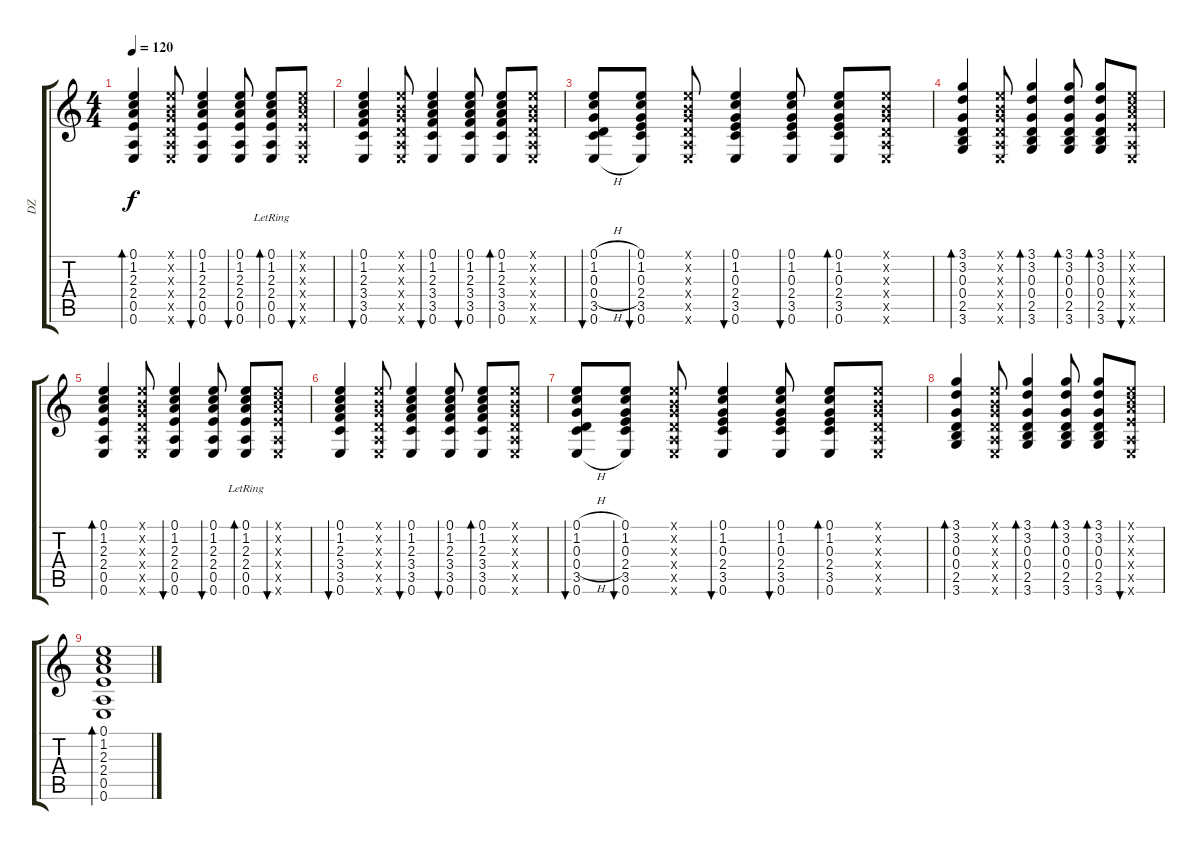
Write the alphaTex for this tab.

\track ("DZ" "DZ") {instrument acousticguitarsteel}
\staff {score tabs}
\tuning (E4 B3 G3 D3 A2 E2) {hide}
\ts (4 4)
\tempo 120
\clef g2
\ks c
(0.1 1.2 2.3 2.4 0.5 0.6).4{bd 60 dy f} (0.1{x} 0.2{x} 0.3{x} 0.4{x} 0.5{x} 0.6{x}).8 (0.1 1.2 2.3 2.4 0.5 0.6).4{bu 30} (0.1 1.2 2.3 2.4 0.5 0.6).8{bu 60} (0.1 1.2 2.3{lr} 2.4 0.5 0.6).8{bd 60} (0.1{x} 1.2{x} 2.3{x} 2.4{x} 0.5{x} 0.6{x}).8{bu 60} |
(0.1 1.2 2.3 3.4 3.5 0.6).4{bu 30} (0.1{x} 0.2{x} 0.3{x} 0.4{x} 0.5{x} 0.6{x}).8 (0.1 1.2 2.3 3.4 3.5 0.6).4{bu 30} (0.1 1.2 2.3 3.4 3.5 0.6).8{bu 30} (0.1 1.2 2.3 3.4 3.5 0.6).8{bd 30} (0.1{x} 0.2{x} 0.3{x} 0.4{x} 0.5{x} 0.6{x}).8 |
(0.1{h} 1.2{h} 0.3 0.4{h} 3.5 0.6{h}).8{bu 30} (0.1 1.2 0.3 2.4 3.5 0.6).8{bu 30} (0.1{x} 0.2{x} 0.3{x} 0.4{x} 0.5{x} 0.6{x}).8 (0.1 1.2 0.3 2.4 3.5 0.6).4{bu 30} (0.1 1.2 0.3 2.4 3.5 0.6).8{bu 30} (0.1 1.2 0.3 2.4 3.5 0.6).8{bd 30} (0.1{x} 0.2{x} 0.3{x} 0.4{x} 0.5{x} 0.6{x}).8 |
(3.1 3.2 0.3 0.4 2.5 3.6).4{bd 60} (0.1{x} 0.2{x} 0.3{x} 0.4{x} 0.5{x} 0.6{x}).8 (3.1 3.2 0.3 0.4 2.5 3.6).4{bd 60} (3.1 3.2 0.3 0.4 2.5 3.6).8{bd 60} (3.1 3.2 0.3 0.4 2.5 3.6).8{bd 60} (0.1{x} 1.2{x} 2.3{x} 2.4{x} 0.5{x} 0.6{x}).8{bu 60} |
(0.1 1.2 2.3 2.4 0.5 0.6).4{bd 60} (0.1{x} 0.2{x} 0.3{x} 0.4{x} 0.5{x} 0.6{x}).8 (0.1 1.2 2.3 2.4 0.5 0.6).4{bu 30} (0.1 1.2 2.3 2.4 0.5 0.6).8{bu 60} (0.1 1.2 2.3{lr} 2.4 0.5 0.6).8{bd 60} (0.1{x} 1.2{x} 2.3{x} 2.4{x} 0.5{x} 0.6{x}).8{bu 60} |
(0.1 1.2 2.3 3.4 3.5 0.6).4{bu 30} (0.1{x} 0.2{x} 0.3{x} 0.4{x} 0.5{x} 0.6{x}).8 (0.1 1.2 2.3 3.4 3.5 0.6).4{bu 30} (0.1 1.2 2.3 3.4 3.5 0.6).8{bu 30} (0.1 1.2 2.3 3.4 3.5 0.6).8{bd 30} (0.1{x} 0.2{x} 0.3{x} 0.4{x} 0.5{x} 0.6{x}).8 |
(0.1{h} 1.2{h} 0.3 0.4{h} 3.5 0.6{h}).8{bu 30} (0.1 1.2 0.3 2.4 3.5 0.6).8{bu 30} (0.1{x} 0.2{x} 0.3{x} 0.4{x} 0.5{x} 0.6{x}).8 (0.1 1.2 0.3 2.4 3.5 0.6).4{bu 30} (0.1 1.2 0.3 2.4 3.5 0.6).8{bu 30} (0.1 1.2 0.3 2.4 3.5 0.6).8{bd 30} (0.1{x} 0.2{x} 0.3{x} 0.4{x} 0.5{x} 0.6{x}).8 |
(3.1 3.2 0.3 0.4 2.5 3.6).4{bd 60} (0.1{x} 0.2{x} 0.3{x} 0.4{x} 0.5{x} 0.6{x}).8 (3.1 3.2 0.3 0.4 2.5 3.6).4{bd 60} (3.1 3.2 0.3 0.4 2.5 3.6).8{bd 60} (3.1 3.2 0.3 0.4 2.5 3.6).8{bd 60} (0.1{x} 1.2{x} 2.3{x} 2.4{x} 0.5{x} 0.6{x}).8{bu 60} |
(0.1 1.2 2.3 2.4 0.5 0.6).1{bd 60 instrument acousticguitarsteel}
